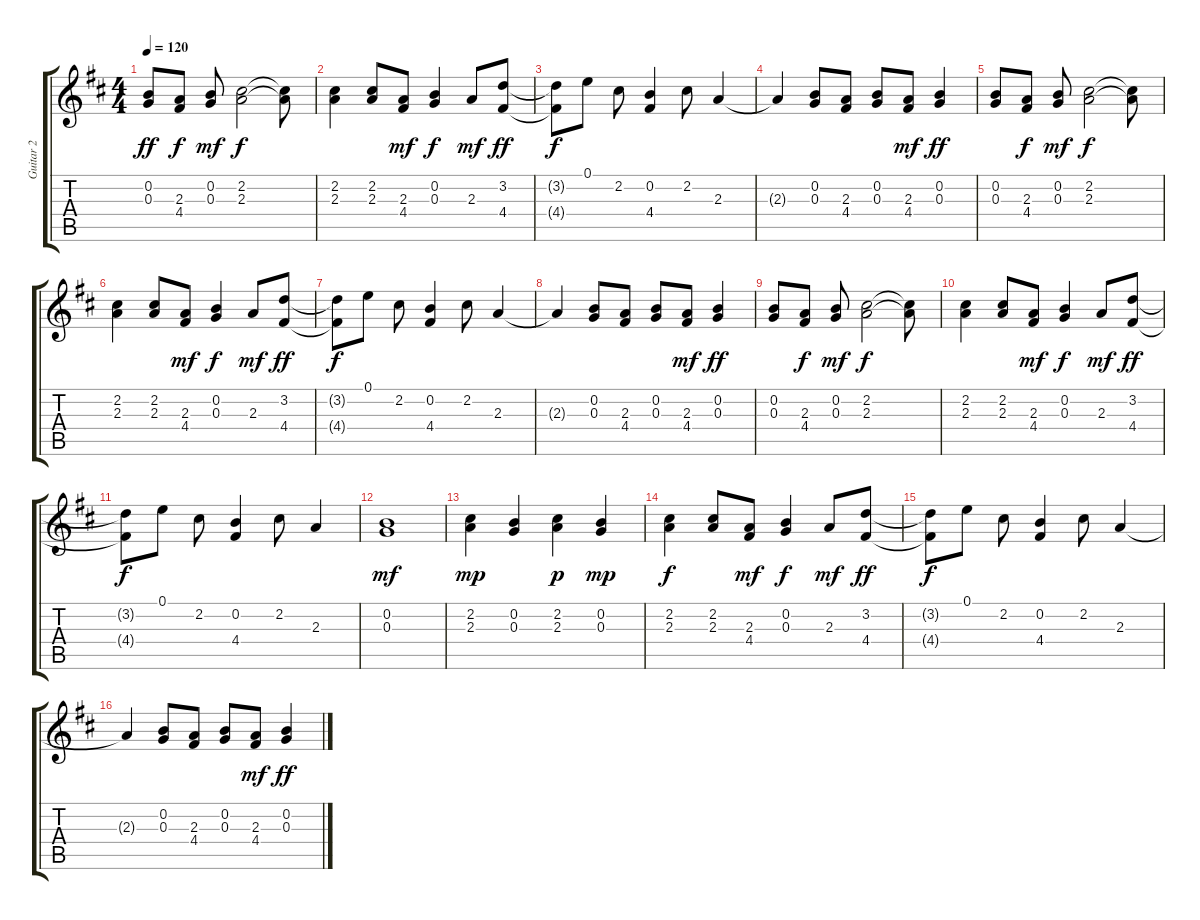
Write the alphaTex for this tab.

\track ("Guitar 2" "Guitar 2") {instrument overdrivenguitar}
\staff {score tabs}
\tuning (E4 B3 G3 D3 A2 E2) {hide}
\ts (4 4)
\tempo 120
\clef g2
\ks d
(0.2 0.3).8{dy ff} (2.3 4.4).8{dy f} (0.2 0.3).8{dy mf} (2.2 2.3).2{dy f} (2.2{t} 2.3{t}).8 |
(2.2 2.3).4 (2.2 2.3).8 (2.3 4.4).8{dy mf} (0.2 0.3).4{dy f} 2.3.8{dy mf} (3.2 4.4).8{dy ff} |
(3.2{t} 4.4{t}).8{dy f} 0.1.8 2.2.8 (0.2 4.4).4 2.2.8 2.3.4 |
2.3{t}.4 (0.2 0.3).8 (2.3 4.4).8 (0.2 0.3).8 (2.3 4.4).8{dy mf} (0.2 0.3).4{dy ff} |
(0.2 0.3).8 (2.3 4.4).8{dy f} (0.2 0.3).8{dy mf} (2.2 2.3).2{dy f} (2.2{t} 2.3{t}).8 |
(2.2 2.3).4 (2.2 2.3).8 (2.3 4.4).8{dy mf} (0.2 0.3).4{dy f} 2.3.8{dy mf} (3.2 4.4).8{dy ff} |
(3.2{t} 4.4{t}).8{dy f} 0.1.8 2.2.8 (0.2 4.4).4 2.2.8 2.3.4 |
2.3{t}.4 (0.2 0.3).8 (2.3 4.4).8 (0.2 0.3).8 (2.3 4.4).8{dy mf} (0.2 0.3).4{dy ff} |
(0.2 0.3).8 (2.3 4.4).8{dy f} (0.2 0.3).8{dy mf} (2.2 2.3).2{dy f} (2.2{t} 2.3{t}).8 |
(2.2 2.3).4 (2.2 2.3).8 (2.3 4.4).8{dy mf} (0.2 0.3).4{dy f} 2.3.8{dy mf} (3.2 4.4).8{dy ff} |
(3.2{t} 4.4{t}).8{dy f} 0.1.8 2.2.8 (0.2 4.4).4 2.2.8 2.3.4 |
(0.2 0.3).1{dy mf} |
(2.2 2.3).4{dy mp} (0.2 0.3).4 (2.2 2.3).4{dy p} (0.2 0.3).4{dy mp} |
(2.2 2.3).4{dy f} (2.2 2.3).8 (2.3 4.4).8{dy mf} (0.2 0.3).4{dy f} 2.3.8{dy mf} (3.2 4.4).8{dy ff} |
(3.2{t} 4.4{t}).8{dy f} 0.1.8 2.2.8 (0.2 4.4).4 2.2.8 2.3.4 |
2.3{t}.4 (0.2 0.3).8 (2.3 4.4).8 (0.2 0.3).8 (2.3 4.4).8{dy mf} (0.2 0.3).4{dy ff}
